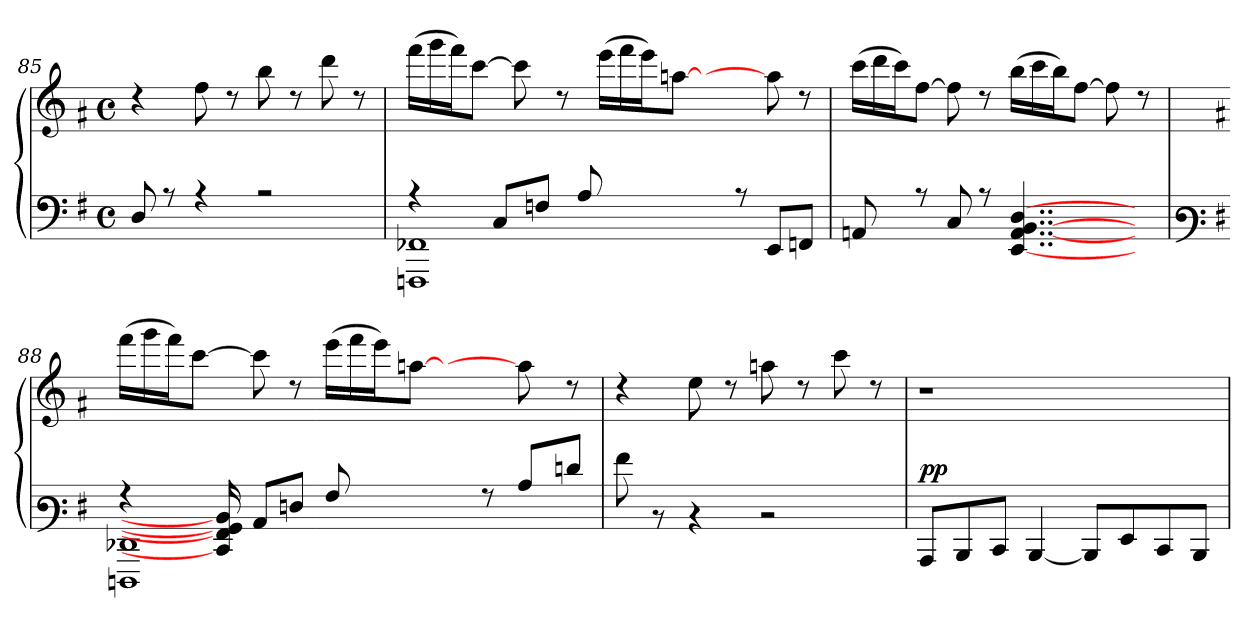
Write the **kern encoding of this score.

**kern	**kern	**dynam
*part1	*part1	*part1
*staff2	*staff1	*staff1/2
*clefF4	*clefG3	*
*k[f#]	*k[f#]	*
*M4/4	*M4/4	*
*met(c)	*met(c)	*
=85	=85	=85
8D/	4rb	.
8rA	.	.
4rA	8dd\	.
.	8rb	.
2rB	8gg\	.
.	8rb	.
.	8bb\	.
.	8rb	.
!!LO:LB:g=z
=86	=86	=86
*^	*	*
*	*^	*	*
4rA	1FF-X	1FFFn	(>16ddd\LL	.
.	.	.	16eee\	.
.	.	.	16ddd\J)	.
.	.	.	[>8aa\J	.
8C/L	.	.	.	.
.	.	.	8aa\]	.
8Fn/J	.	.	.	.
.	.	.	8rb	.
8A/	.	.	.	.
.	.	.	(>16ccc\LL	.
2.ryy	.	.	16ddd\	.
.	.	.	16ccc\J)	.
.	.	.	[>8ffn\J	.
.	.	.	4ryy	.
.	8rA	4.ryy	.	.
.	8EE/L	.	8ff\]	.
.	8FF/J	.	8rb	.
*v	*v	*v	*	*
=87	=87	=87
8AAn/	(>16aa\LL	.
.	16bb\	.
16ryy	16aa\J)	.
8rA	[>8dd\J	.
8C/	8dd\]	.
8rA	8rb	.
[4..EE/ [4..AA/ [4..BB/ [4..D/	(>16gg\LL	.
.	16aa\	.
.	16gg\J)	.
.	[>8dd\J	.
.	8dd\]	.
8ryy	8rb	.
!!LO:PB:g=z
=88	=88	=88
*clefF3	*	*
*k[f#]	*k[f#]	*
*^	*	*
*	*^	*	*
4rA	1FF-X	1FFFn	(>16ddd\LL	.
.	.	.	16eee\	.
.	.	.	16ddd\J)	.
.	.	.	[>8aa\J	.
16EE/] 16AA/] 16BB/] 16D/]	.	.	.	.
8C/L	.	.	8aa\]	.
8Fn/J	.	.	8rb	.
8A/	.	.	(>16ccc\LL	.
.	.	.	16ddd\	.
2ryy	.	.	16ccc\J)	.
.	.	.	[>8ffn\J	.
.	.	.	4ryy	.
.	8rA	4.ryy	.	.
.	8c/L	.	8ff\]	.
8.ryy	.	.	.	.
.	8fn/J	.	8rb	.
*v	*v	*v	*	*
=89	=89	=89
8a\	4rb	.
8rD	.	.
4rD	8cc\	.
.	8rb	.
2rE	8ffn\	.
.	8rb	.
.	8aa\	.
.	8rb	.
!!LO:LB:g=z
=90	=90	=90
!	!	!LO:DY:a=2
8CC/L	1r	pp
8DD/	.	.
8EE/J	.	.
[<4DD/	.	.
8DD/L]	.	.
8GG/	.	.
8EE/	.	.
8DD/J	8ryy	.
=	=	=
*-	*-	*-
